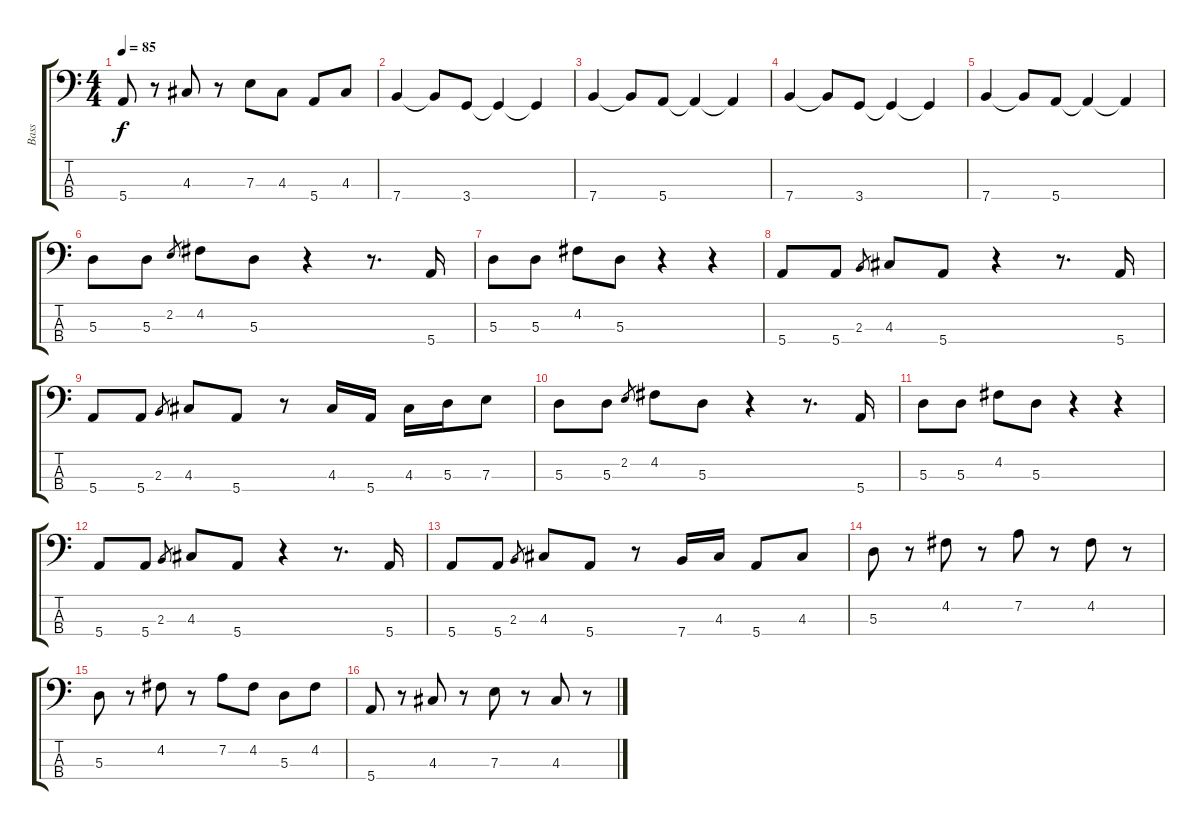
\track ("Bass" "Bass") {instrument electricbassfinger}
\staff {score tabs}
\tuning (G2 D2 A1 E1) {hide}
\ts (4 4)
\tempo 85
\clef f4
\ks c
5.4.8{dy f} r.8 4.3.8 r.8 7.3.8 4.3.8 5.4.8 4.3.8 |
7.4.4 7.4{t}.8 3.4.8 3.4{t}.4 3.4{t}.4 |
7.4.4 7.4{t}.8 5.4.8 5.4{t}.4 5.4{t}.4 |
7.4.4 7.4{t}.8 3.4.8 3.4{t}.4 3.4{t}.4 |
7.4.4 7.4{t}.8 5.4.8 5.4{t}.4 5.4{t}.4 |
5.3.8 5.3.8 2.2.8{gr} 4.2.8 5.3.8 r.4 r.8{d} 5.4.16 |
5.3.8 5.3.8 4.2.8 5.3.8 r.4 r.4 |
5.4.8 5.4.8 2.3.8{gr} 4.3.8 5.4.8 r.4 r.8{d} 5.4.16 |
5.4.8 5.4.8 2.3.8{gr} 4.3.8 5.4.8 r.8 4.3.16 5.4.16 4.3.16 5.3.16 7.3.8 |
5.3.8 5.3.8 2.2.8{gr} 4.2.8 5.3.8 r.4 r.8{d} 5.4.16 |
5.3.8 5.3.8 4.2.8 5.3.8 r.4 r.4 |
5.4.8 5.4.8 2.3.8{gr} 4.3.8 5.4.8 r.4 r.8{d} 5.4.16 |
5.4.8 5.4.8 2.3.8{gr} 4.3.8 5.4.8 r.8 7.4.16 4.3.16 5.4.8 4.3.8 |
5.3.8 r.8 4.2.8 r.8 7.2.8 r.8 4.2.8 r.8 |
5.3.8 r.8 4.2.8 r.8 7.2.8 4.2.8 5.3.8 4.2.8 |
5.4.8 r.8 4.3.8 r.8 7.3.8 r.8 4.3.8 r.8
